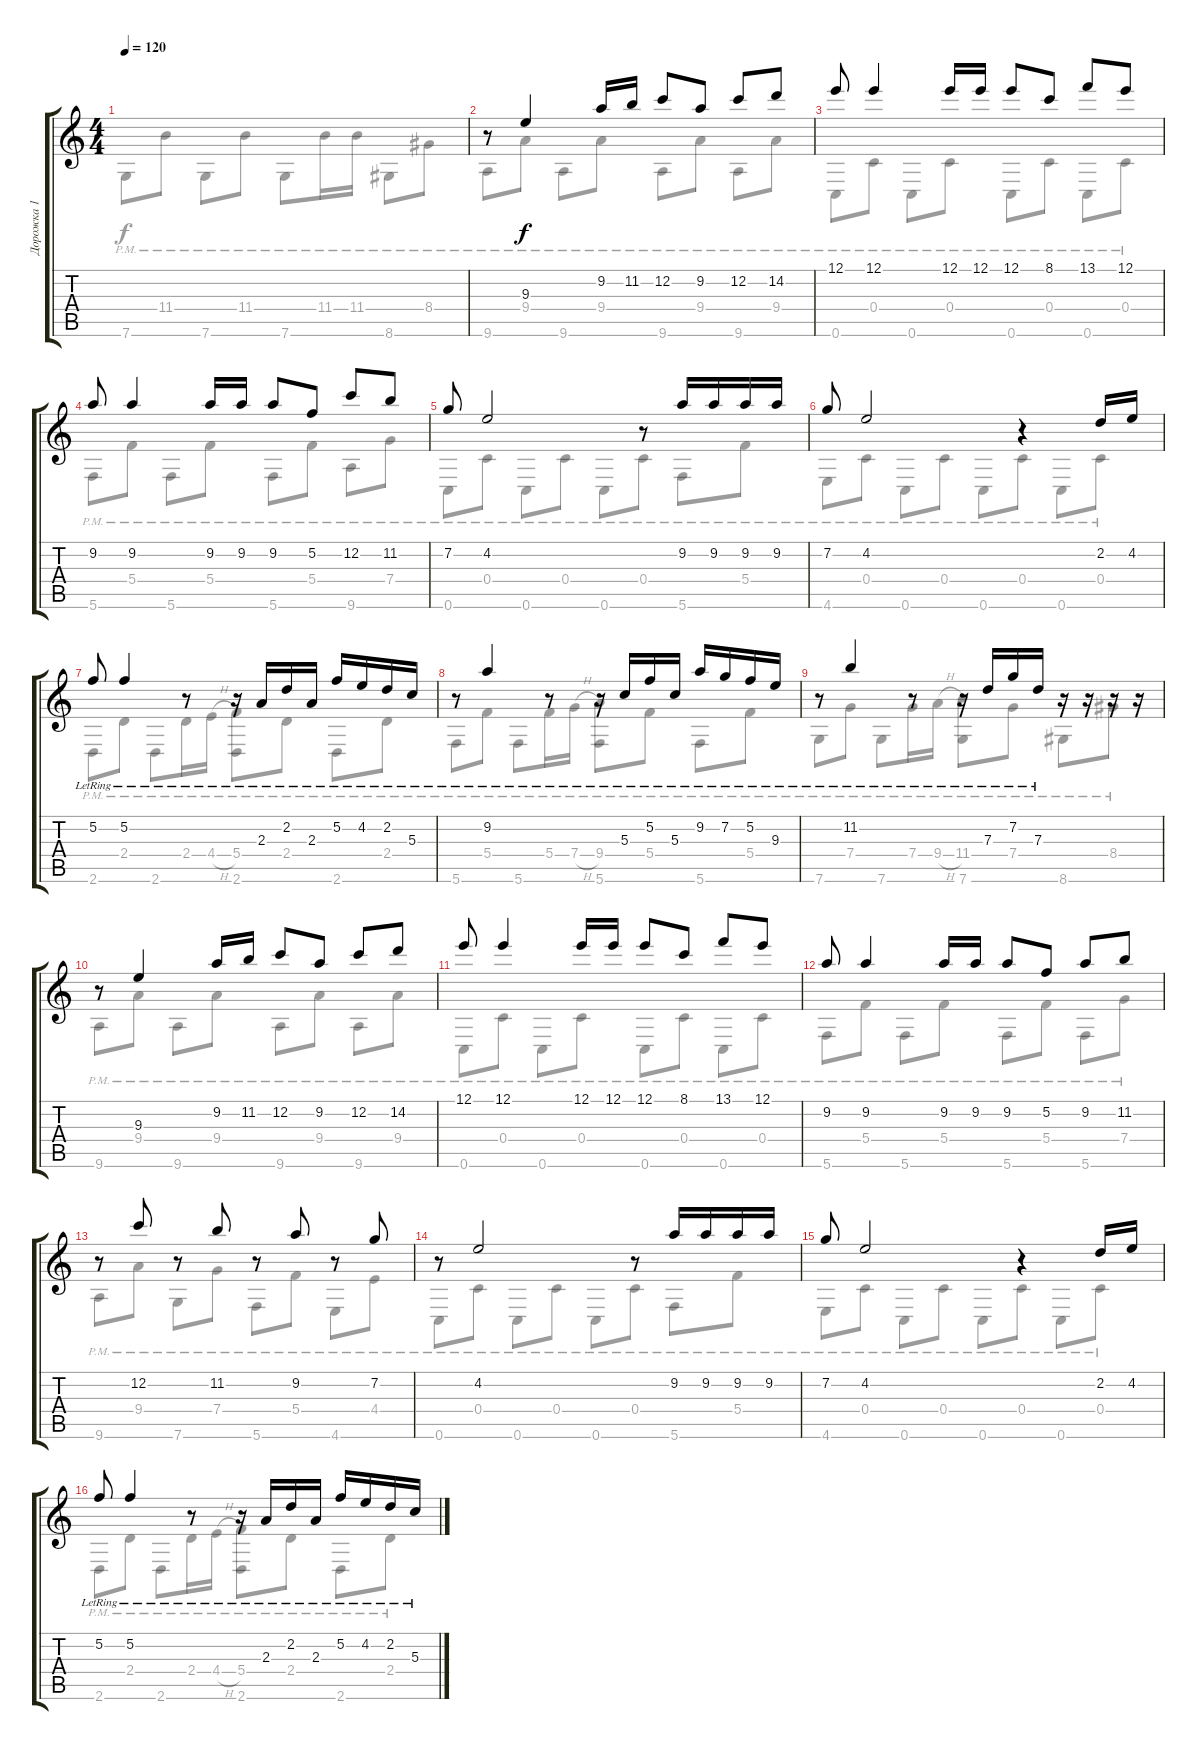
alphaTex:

\track ("Дорожка 1" "Дорожка 1") {instrument acousticguitarsteel}
\staff {score tabs}
\tuning (E4 C4 G3 C3 G2 C2) {hide}
\voice
\ts (4 4)
\tempo 120
\clef g2
\ks c
|
r.8 9.3.4 9.2.16 11.2.16 12.2.8 9.2.8 12.2.8 14.2.8 |
12.1.8 12.1.4 12.1.16 12.1.16 12.1.8 8.1.8 13.1.8 12.1.8 |
9.2.8 9.2.4 9.2.16 9.2.16 9.2.8 5.2.8 12.2.8 11.2.8 |
7.2.8 4.2.2 r.8 9.2.16 9.2.16 9.2.16 9.2.16 |
7.2.8 4.2.2 r.4 2.2.16 4.2.16 |
5.2{lr}.8 5.2{lr}.4 r.8 r.16 2.3{lr}.16 2.2{lr}.16 2.3{lr}.16 5.2{lr}.16 4.2{lr}.16 2.2{lr}.16 5.3{lr}.16 |
r.8 9.2{lr}.4 r.8 r.16 5.3{lr}.16 5.2{lr}.16 5.3{lr}.16 9.2{lr}.16 7.2{lr}.16 5.2{lr}.16 9.3{lr}.16 |
r.8 11.2{lr}.4 r.8 r.16 7.3{lr}.16 7.2{lr}.16 7.3{lr}.16 r.16 r.16 r.16 r.16 |
r.8 9.3.4 9.2.16 11.2.16 12.2.8 9.2.8 12.2.8 14.2.8 |
12.1.8 12.1.4 12.1.16 12.1.16 12.1.8 8.1.8 13.1.8 12.1.8 |
9.2.8 9.2.4 9.2.16 9.2.16 9.2.8 5.2.8 9.2.8 11.2.8 |
r.8 12.2.8 r.8 11.2.8 r.8 9.2.8 r.8 7.2.8 |
r.8 4.2.2 r.8 9.2.16 9.2.16 9.2.16 9.2.16 |
7.2.8 4.2.2 r.4 2.2.16 4.2.16 |
5.2{lr}.8 5.2{lr}.4 r.8 r.16 2.3{lr}.16 2.2{lr}.16 2.3{lr}.16 5.2{lr}.16 4.2{lr}.16 2.2{lr}.16 5.3{lr}.16
\voice
\clef g2
\ottava regular
\simile none
\ks c
7.6{pm}.8{dy f} 11.4{pm}.8 7.6{pm}.8 11.4{pm}.8 7.6{pm}.8 11.4{pm}.16 11.4{pm}.16 8.6{pm}.8 8.4{pm}.8 |
9.6{pm}.8 9.4{pm}.8 9.6{pm}.8 9.4{pm}.8 9.6{pm}.8 9.4{pm}.8 9.6{pm}.8 9.4{pm}.8 |
0.6{pm}.8 0.4{pm}.8 0.6{pm}.8 0.4{pm}.8 0.6{pm}.8 0.4{pm}.8 0.6{pm}.8 0.4{pm}.8 |
5.6{pm}.8 5.4{pm}.8 5.6{pm}.8 5.4{pm}.8 5.6{pm}.8 5.4{pm}.8 9.6{pm}.8 7.4{pm}.8 |
0.6{pm}.8 0.4{pm}.8 0.6{pm}.8 0.4{pm}.8 0.6{pm}.8 0.4{pm}.8 5.6{pm}.8 5.4{pm}.8 |
4.6{pm}.8 0.4{pm}.8 0.6{pm}.8 0.4{pm}.8 0.6{pm}.8 0.4{pm}.8 0.6{pm}.8 0.4{pm}.8 |
2.6{pm}.8 2.4{pm}.8 2.6{pm}.8 2.4{pm}.16 4.4{h pm}.16 (5.4{pm} 2.6{pm}).8 2.4{pm}.8 2.6{pm}.8 2.4{pm}.8 |
5.6{pm}.8 5.4{pm}.8 5.6{pm}.8 5.4{pm}.16 7.4{h pm}.16 (9.4{pm} 5.6{pm}).8 5.4{pm}.8 5.6{pm}.8 5.4{pm}.8 |
7.6{pm}.8 7.4{pm}.8 7.6{pm}.8 7.4{pm}.16 9.4{h pm}.16 (11.4{pm} 7.6{pm}).8 7.4{pm}.8 8.6{pm}.8 8.4{pm}.8 |
9.6{pm}.8 9.4{pm}.8 9.6{pm}.8 9.4{pm}.8 9.6{pm}.8 9.4{pm}.8 9.6{pm}.8 9.4{pm}.8 |
0.6{pm}.8 0.4{pm}.8 0.6{pm}.8 0.4{pm}.8 0.6{pm}.8 0.4{pm}.8 0.6{pm}.8 0.4{pm}.8 |
5.6{pm}.8 5.4{pm}.8 5.6{pm}.8 5.4{pm}.8 5.6{pm}.8 5.4{pm}.8 5.6{pm}.8 7.4{pm}.8 |
9.6{pm}.8 9.4{pm}.8 7.6{pm}.8 7.4{pm}.8 5.6{pm}.8 5.4{pm}.8 4.6{pm}.8 4.4{pm}.8 |
0.6{pm}.8 0.4{pm}.8 0.6{pm}.8 0.4{pm}.8 0.6{pm}.8 0.4{pm}.8 5.6{pm}.8 5.4{pm}.8 |
4.6{pm}.8 0.4{pm}.8 0.6{pm}.8 0.4{pm}.8 0.6{pm}.8 0.4{pm}.8 0.6{pm}.8 0.4{pm}.8 |
2.6{pm}.8 2.4{pm}.8 2.6{pm}.8 2.4{pm}.16 4.4{h pm}.16 (5.4{pm} 2.6{pm}).8 2.4{pm}.8 2.6{pm}.8 2.4{pm}.8
